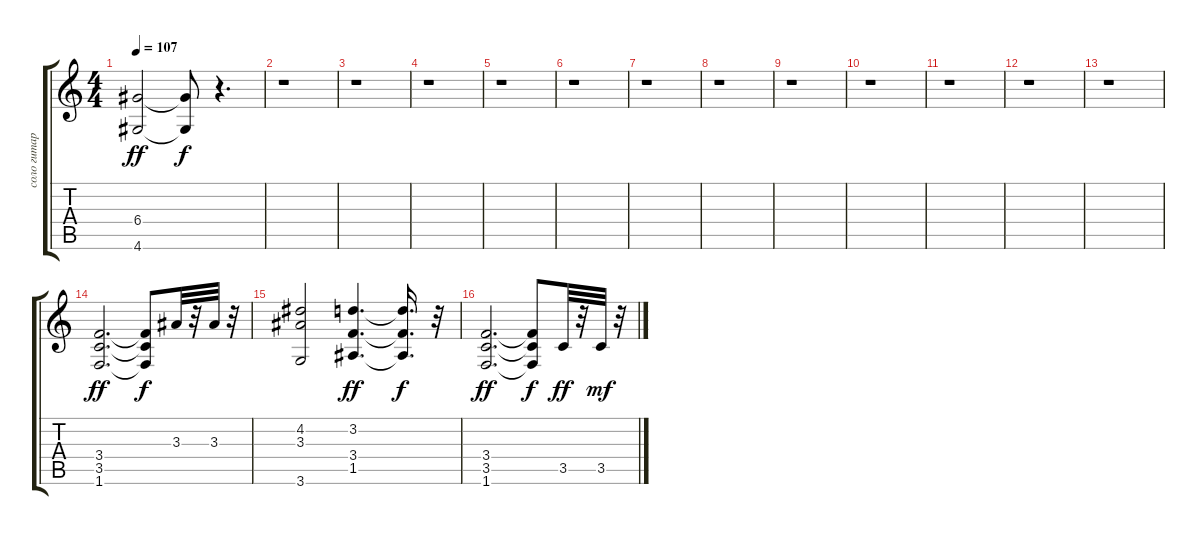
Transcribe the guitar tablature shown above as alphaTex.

\track ("соло гитара dist" "соло гитар") {instrument distortionguitar}
\staff {score tabs}
\tuning (E4 B3 G3 D3 A2 E2) {hide}
\ts (4 4)
\tempo 107
\clef g2
\ks c
(6.4 4.6).2{dy ff} (6.4{t} 4.6{t}).8{dy f} r.4{d} |
r.1 |
r.1 |
r.1 |
r.1 |
r.1 |
r.1 |
r.1 |
r.1 |
r.1 |
r.1 |
r.1 |
r.1 |
(3.4 3.5 1.6).2{d dy ff} (3.4{t} 3.5{t} 1.6{t}).8{dy f} 3.3.32 r.32 3.3.32 r.32 |
(4.2 3.3 3.6).2 (3.2 3.4 1.5).4{d dy ff} (3.2{t} 3.4{t} 1.5{t}).16{d dy f} r.32 |
(3.4 3.5 1.6).2{d dy ff} (3.4{t} 3.5{t} 1.6{t}).8{dy f} 3.5.32{dy ff} r.32 3.5.32{dy mf} r.32
